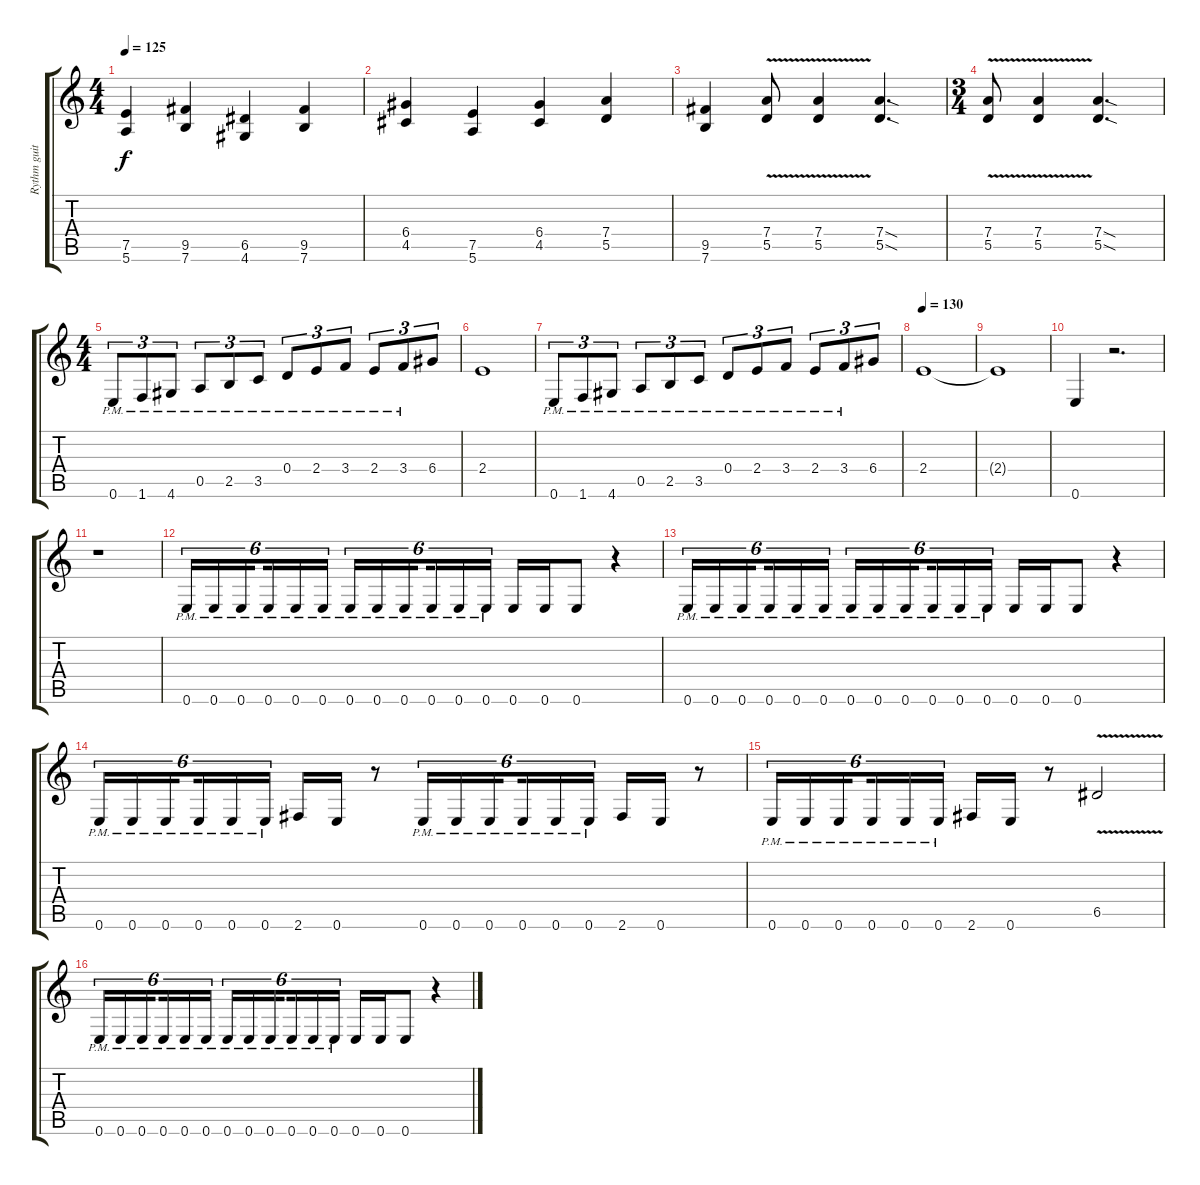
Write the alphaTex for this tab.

\track ("Rythm guitar(Distored) - James" "Rythm guit") {instrument distortionguitar}
\staff {score tabs}
\tuning (E4 B3 G3 D3 A2 E2) {hide}
\ts (4 4)
\tempo 125
\clef g2
\ks c
(7.5 5.6).4{dy f} (9.5 7.6).4 (6.5 4.6).4 (9.5 7.6).4 |
(6.4 4.5).4 (7.5 5.6).4 (6.4 4.5).4 (7.4 5.5).4 |
(9.5 7.6).4 (7.4{v} 5.5{v}).8 (7.4{v} 5.5{v}).4 (7.4{sod} 5.5{sod}).4{d} |
\ts (3 4)
(7.4{v} 5.5{v}).8 (7.4{v} 5.5{v}).4 (7.4{sod} 5.5{sod}).4{d} |
\ts (4 4)
0.6{pm}.8{tu (3 2)} 1.6{pm}.8{tu (3 2)} 4.6{pm}.8{tu (3 2)} 0.5{pm}.8{tu (3 2)} 2.5{pm}.8{tu (3 2)} 3.5{pm}.8{tu (3 2)} 0.4{pm}.8{tu (3 2)} 2.4{pm}.8{tu (3 2)} 3.4{pm}.8{tu (3 2)} 2.4{pm}.8{tu (3 2)} 3.4{pm}.8{tu (3 2)} 6.4.8{tu (3 2)} |
2.4.1 |
0.6{pm}.8{tu (3 2)} 1.6{pm}.8{tu (3 2)} 4.6{pm}.8{tu (3 2)} 0.5{pm}.8{tu (3 2)} 2.5{pm}.8{tu (3 2)} 3.5{pm}.8{tu (3 2)} 0.4{pm}.8{tu (3 2)} 2.4{pm}.8{tu (3 2)} 3.4{pm}.8{tu (3 2)} 2.4{pm}.8{tu (3 2)} 3.4{pm}.8{tu (3 2)} 6.4.8{tu (3 2)} |
\tempo 130
2.4.1 |
2.4{t}.1 |
0.6.4 r.2{d} |
r.1 |
0.6{pm}.16{tu (6 4)} 0.6{pm}.16{tu (6 4)} 0.6{pm}.16{tu (6 4) beam splitsecondary} 0.6{pm}.16{tu (6 4)} 0.6{pm}.16{tu (6 4)} 0.6{pm}.16{tu (6 4)} 0.6{pm}.16{tu (6 4)} 0.6{pm}.16{tu (6 4)} 0.6{pm}.16{tu (6 4) beam splitsecondary} 0.6{pm}.16{tu (6 4)} 0.6{pm}.16{tu (6 4)} 0.6{pm}.16{tu (6 4)} 0.6.16 0.6.16 0.6.8 r.4 |
0.6{pm}.16{tu (6 4)} 0.6{pm}.16{tu (6 4)} 0.6{pm}.16{tu (6 4) beam splitsecondary} 0.6{pm}.16{tu (6 4)} 0.6{pm}.16{tu (6 4)} 0.6{pm}.16{tu (6 4)} 0.6{pm}.16{tu (6 4)} 0.6{pm}.16{tu (6 4)} 0.6{pm}.16{tu (6 4) beam splitsecondary} 0.6{pm}.16{tu (6 4)} 0.6{pm}.16{tu (6 4)} 0.6{pm}.16{tu (6 4)} 0.6.16 0.6.16 0.6.8 r.4 |
0.6{pm}.16{tu (6 4)} 0.6{pm}.16{tu (6 4)} 0.6{pm}.16{tu (6 4) beam splitsecondary} 0.6{pm}.16{tu (6 4)} 0.6{pm}.16{tu (6 4)} 0.6{pm}.16{tu (6 4)} 2.6.16 0.6.16 r.8 0.6{pm}.16{tu (6 4)} 0.6{pm}.16{tu (6 4)} 0.6{pm}.16{tu (6 4) beam splitsecondary} 0.6{pm}.16{tu (6 4)} 0.6{pm}.16{tu (6 4)} 0.6{pm}.16{tu (6 4)} 2.6.16 0.6.16 r.8 |
0.6{pm}.16{tu (6 4)} 0.6{pm}.16{tu (6 4)} 0.6{pm}.16{tu (6 4) beam splitsecondary} 0.6{pm}.16{tu (6 4)} 0.6{pm}.16{tu (6 4)} 0.6{pm}.16{tu (6 4)} 2.6.16 0.6.16 r.8 6.5{v}.2 |
0.6{pm}.16{tu (6 4)} 0.6{pm}.16{tu (6 4)} 0.6{pm}.16{tu (6 4) beam splitsecondary} 0.6{pm}.16{tu (6 4)} 0.6{pm}.16{tu (6 4)} 0.6{pm}.16{tu (6 4)} 0.6{pm}.16{tu (6 4)} 0.6{pm}.16{tu (6 4)} 0.6{pm}.16{tu (6 4) beam splitsecondary} 0.6{pm}.16{tu (6 4)} 0.6{pm}.16{tu (6 4)} 0.6{pm}.16{tu (6 4)} 0.6.16 0.6.16 0.6.8 r.4
